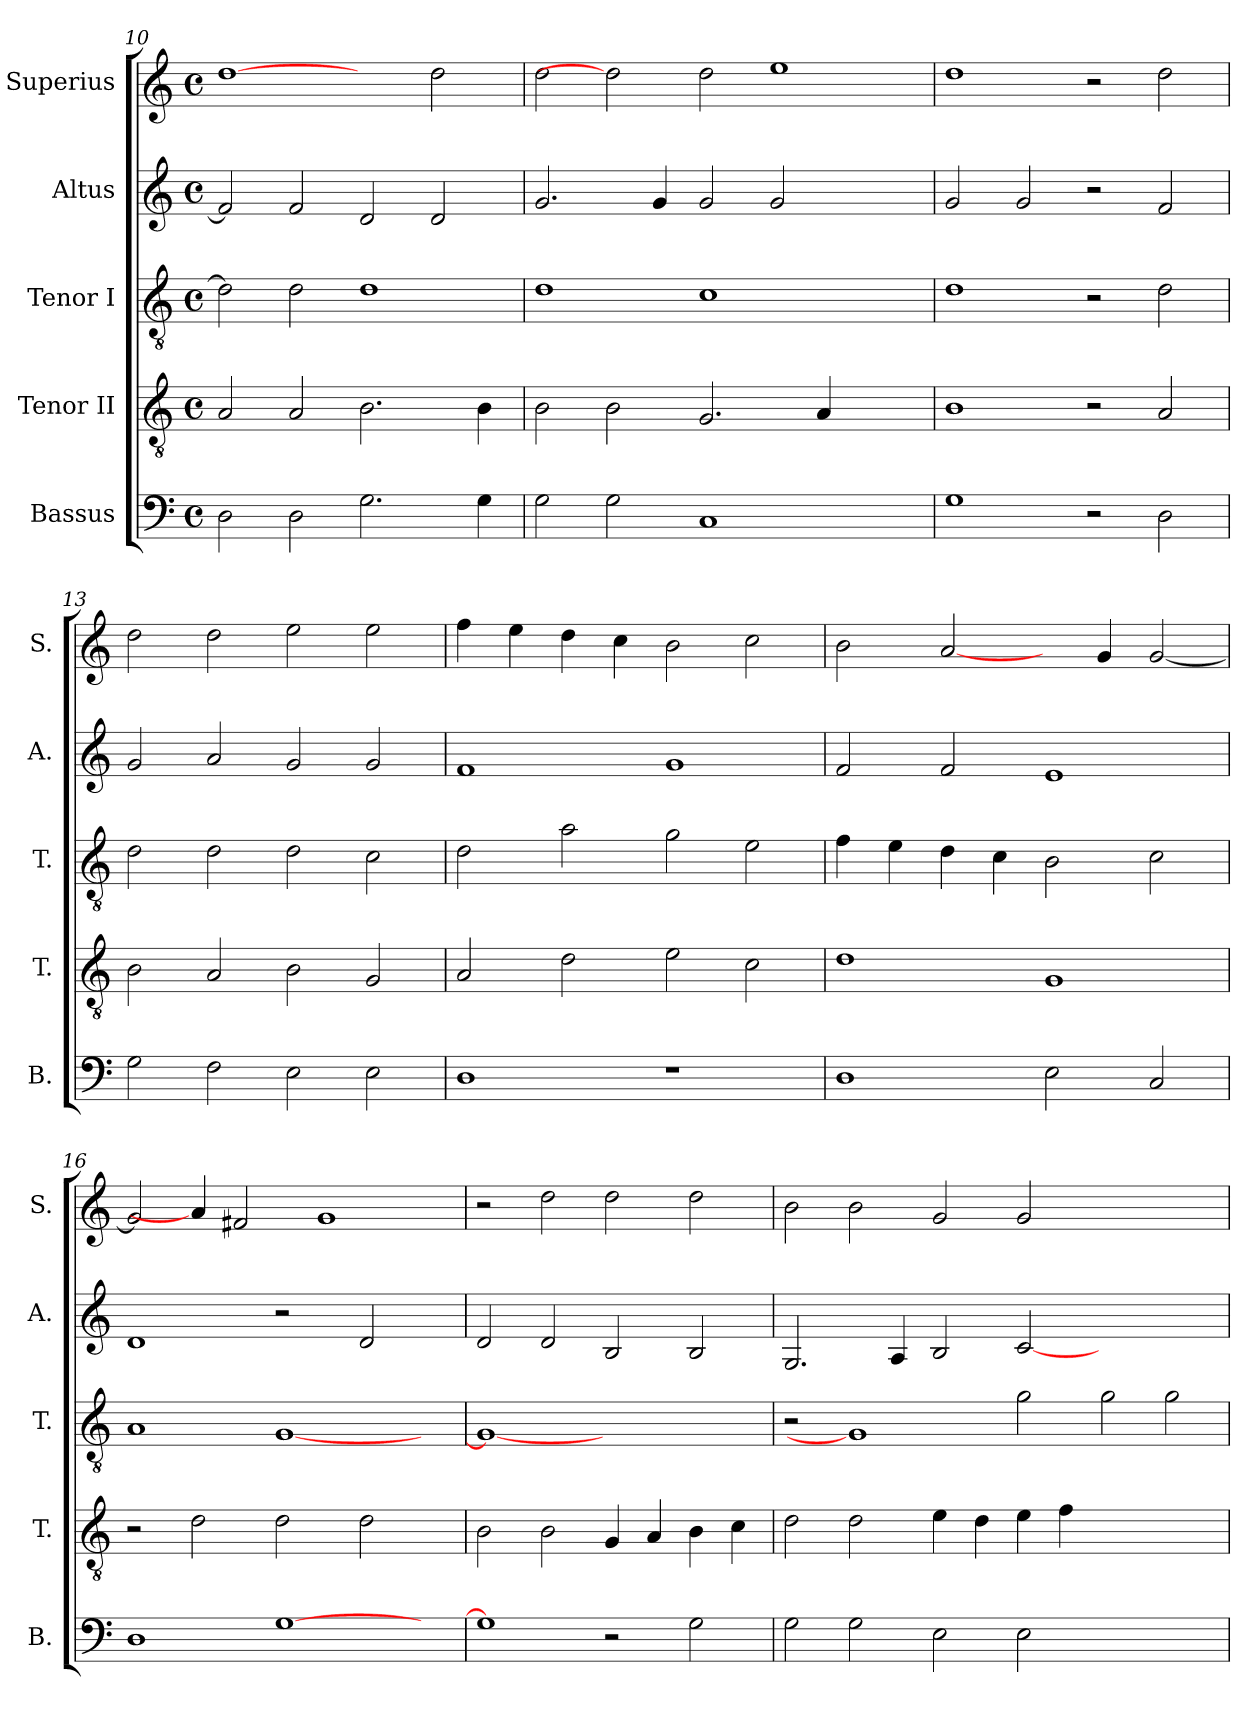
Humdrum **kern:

**kern	**kern	**kern	**kern	**kern
*part5	*part4	*part3	*part2	*part1
*staff5	*staff4	*staff3	*staff2	*staff1
*I"Bassus	*I"Tenor II	*I"Tenor I	*I"Altus	*I"Superius
*I'B.	*I'T.	*I'T.	*I'A.	*I'S.
*clefF4	*clefGv2	*clefGv2	*clefG2	*clefG2
*	*ITrd7c12	*ITrd7c12	*	*
*k[]	*k[]	*k[]	*k[]	*k[]
*C:	*C:	*C:	*C:	*C:
*M4/4	*M4/4	*M4/4	*M4/4	*M4/4
*met(c)	*met(c)	*met(c)	*met(c)	*met(c)
=10	=10	=10	=10	=10
2Di\	2AAi/	2Di\]	2fi/]	[1ddi
2Di\	2AAi/	2Di\	2fi/	.
2.Gi\	2.BBi\	1Di	2di/	2ryy
.	.	.	2di/	2ddi\
4Gi\	4BBi\	.	.	.
!!LO:PB:g=z
=11	=11	=11	=11	=11
2Gi\	2BBi\	1Di	2.gi/	2ddi\
2Gi\	2BBi\	.	.	2ddi]
.	.	.	4gi/	.
1Ci	2.GGi/	1Ci	2gi/	2ddi\
.	.	.	2gi/	1eei
.	4AAi/	.	.	.
2ryy	2ryy	2ryy	2ryy	.
=12	=12	=12	=12	=12
1Gi	1BBi	1Di	2gi/	1ddi
.	.	.	2gi/	.
2r	2r	2r	2r	2r
2Di\	2AAi/	2Di\	2fi/	2ddi\
=13	=13	=13	=13	=13
2Gi\	2BBi\	2Di\	2gi/	2ddi\
2Fi\	2AAi/	2Di\	2ai/	2ddi\
2Ei\	2BBi\	2Di\	2gi/	2eei\
2Ei\	2GGi/	2Ci\	2gi/	2eei\
=14	=14	=14	=14	=14
1Di	2AAi/	2Di\	1fi	4ffi\
.	.	.	.	4eei\
.	2Di\	2Ai\	.	4ddi\
.	.	.	.	4cci\
1r	2Ei\	2Gi\	1gi	2bi\
.	2Ci\	2Ei\	.	2cci\
=15	=15	=15	=15	=15
1Di	1Di	4Fi\	2fi/	2bi\
.	.	4Ei\	.	.
.	.	4Di\	2fi/	[2ai/
.	.	4Ci\	.	.
2Ei\	1GGi	2BBi\	1ei	4ryy
.	.	.	.	4gi/
2Ci/	.	2Ci\	.	[<2gi/
!!LO:LB:g=z
=16	=16	=16	=16	=16
1Di	2r	1AAi	1di	2gi/]
.	2Di\	.	.	4ai/]
.	.	.	.	2f#Xi/
[>1Gi	2Di\	[<1GGi	2r	.
.	.	.	.	1gi
.	2Di\	.	2di/	.
4ryy	4ryy	4ryy	4ryy	.
=17	=17	=17	=17	=17
1Gi]	2BBi\	1GGi_<	2di/	2r
.	2BBi\	.	2di/	2ddi\
2r	4GGi/	1ryy	2Bi/	2ddi\
.	4AAi/	.	.	.
2Gi\	4BBi\	.	2Bi/	2ddi\
.	4Ci\	.	.	.
=18	=18	=18	=18	=18
2Gi\	2Di\	2r	2.Gi/	2bi\
2Gi\	2Di\	1GGi]	.	2bi\
.	.	.	4Ai/	.
2Ei\	4Ei\	.	2Bi/	2gi/
.	4Di\	.	.	.
2Ei\	4Ei\	2Gi\	[<2ci/	2gi/
.	4Fi\	.	.	.
1ryy	1ryy	2Gi\	1ryy	1ryy
.	.	2Gi\	.	.
=	=	=	=	=
*-	*-	*-	*-	*-
